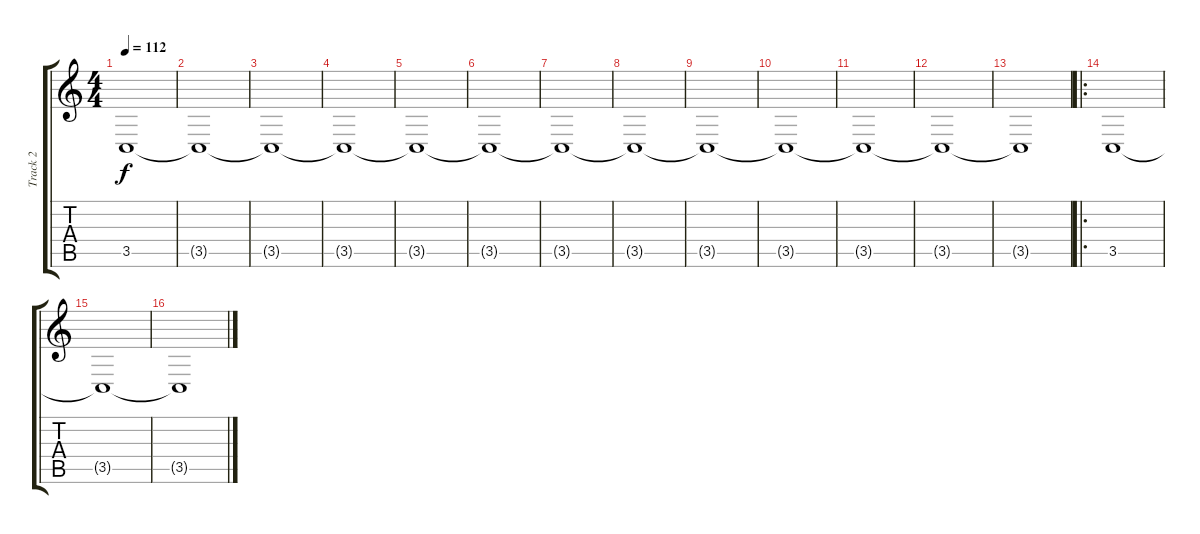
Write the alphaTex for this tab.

\track ("Track 2" "Track 2") {instrument drawbarorgan}
\staff {score tabs}
\tuning (E4 B3 G3 D3 A2 E2) {hide}
\ts (4 4)
\tempo 112
\clef g2
\ks c
3.5{t}.1{dy f} |
3.5{t}.1 |
3.5{t}.1 |
3.5{t}.1 |
3.5{t}.1 |
3.5{t}.1 |
3.5{t}.1 |
3.5{t}.1 |
3.5{t}.1 |
3.5{t}.1 |
3.5{t}.1 |
3.5{t}.1 |
3.5{t}.1 |
\ro
3.5.1 |
3.5{t}.1 |
3.5{t}.1
